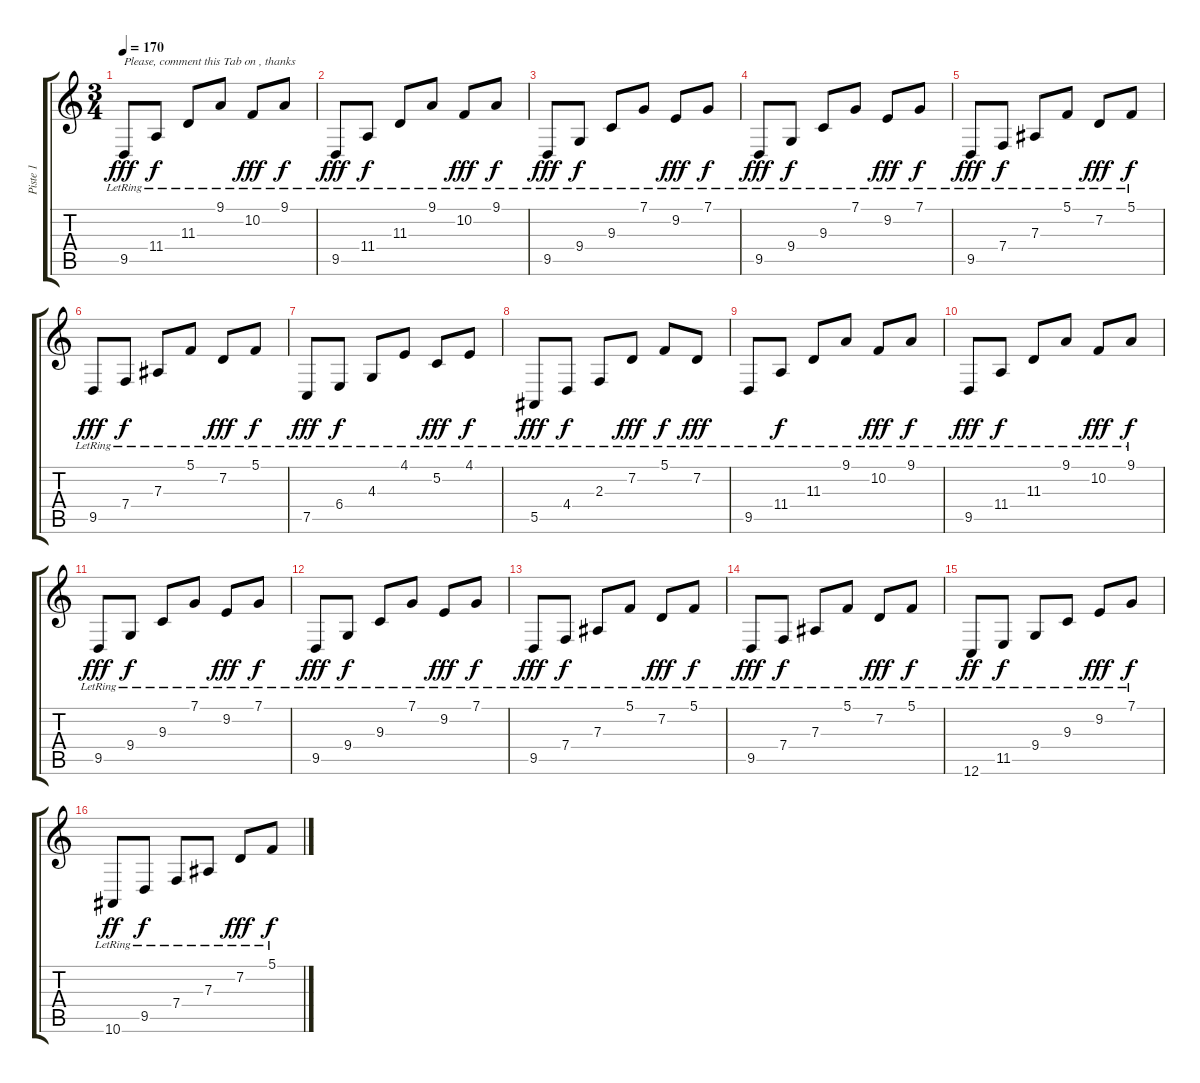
\track ("Piste 1" "Piste 1") {instrument acousticgrandpiano}
\staff {score tabs}
\tuning (C4 G3 Eb3 Bb2 F2 C2) {hide}
\ts (3 4)
\tempo 170
\clef g2
\ks c
9.5{lr}.8{txt "Please, comment this Tab on , thanks" dy fff instrument acousticgrandpiano} 11.4{lr}.8{dy f} 11.3{lr}.8 9.1{lr}.8 10.2{lr}.8{dy fff} 9.1{lr}.8{dy f} |
9.5{lr}.8{dy fff} 11.4{lr}.8{dy f} 11.3{lr}.8 9.1{lr}.8 10.2{lr}.8{dy fff} 9.1{lr}.8{dy f} |
9.5{lr}.8{dy fff} 9.4{lr}.8{dy f} 9.3{lr}.8 7.1{lr}.8 9.2{lr}.8{dy fff} 7.1{lr}.8{dy f} |
9.5{lr}.8{dy fff} 9.4{lr}.8{dy f} 9.3{lr}.8 7.1{lr}.8 9.2{lr}.8{dy fff} 7.1{lr}.8{dy f} |
9.5{lr}.8{dy fff} 7.4{lr}.8{dy f} 7.3{lr}.8 5.1{lr}.8 7.2{lr}.8{dy fff} 5.1{lr}.8{dy f} |
9.5{lr}.8{dy fff} 7.4{lr}.8{dy f} 7.3{lr}.8 5.1{lr}.8 7.2{lr}.8{dy fff} 5.1{lr}.8{dy f} |
7.5{lr}.8{dy fff} 6.4{lr}.8{dy f} 4.3{lr}.8 4.1{lr}.8 5.2{lr}.8{dy fff} 4.1{lr}.8{dy f} |
5.5{lr}.8{dy fff} 4.4{lr}.8{dy f} 2.3{lr}.8 7.2{lr}.8{dy fff} 5.1{lr}.8{dy f} 7.2{lr}.8{dy fff} |
9.5{lr}.8 11.4{lr}.8{dy f} 11.3{lr}.8 9.1{lr}.8 10.2{lr}.8{dy fff} 9.1{lr}.8{dy f} |
9.5{lr}.8{dy fff} 11.4{lr}.8{dy f} 11.3{lr}.8 9.1{lr}.8 10.2{lr}.8{dy fff} 9.1{lr}.8{dy f} |
9.5{lr}.8{dy fff} 9.4{lr}.8{dy f} 9.3{lr}.8 7.1{lr}.8 9.2{lr}.8{dy fff} 7.1{lr}.8{dy f} |
9.5{lr}.8{dy fff} 9.4{lr}.8{dy f} 9.3{lr}.8 7.1{lr}.8 9.2{lr}.8{dy fff} 7.1{lr}.8{dy f} |
9.5{lr}.8{dy fff} 7.4{lr}.8{dy f} 7.3{lr}.8 5.1{lr}.8 7.2{lr}.8{dy fff} 5.1{lr}.8{dy f} |
9.5{lr}.8{dy fff} 7.4{lr}.8{dy f} 7.3{lr}.8 5.1{lr}.8 7.2{lr}.8{dy fff} 5.1{lr}.8{dy f} |
12.6{lr}.8{dy ff} 11.5{lr}.8{dy f} 9.4{lr}.8 9.3{lr}.8 9.2{lr}.8{dy fff} 7.1{lr}.8{dy f} |
10.6{lr}.8{dy ff} 9.5{lr}.8{dy f} 7.4{lr}.8 7.3{lr}.8 7.2{lr}.8{dy fff} 5.1{lr}.8{dy f}
